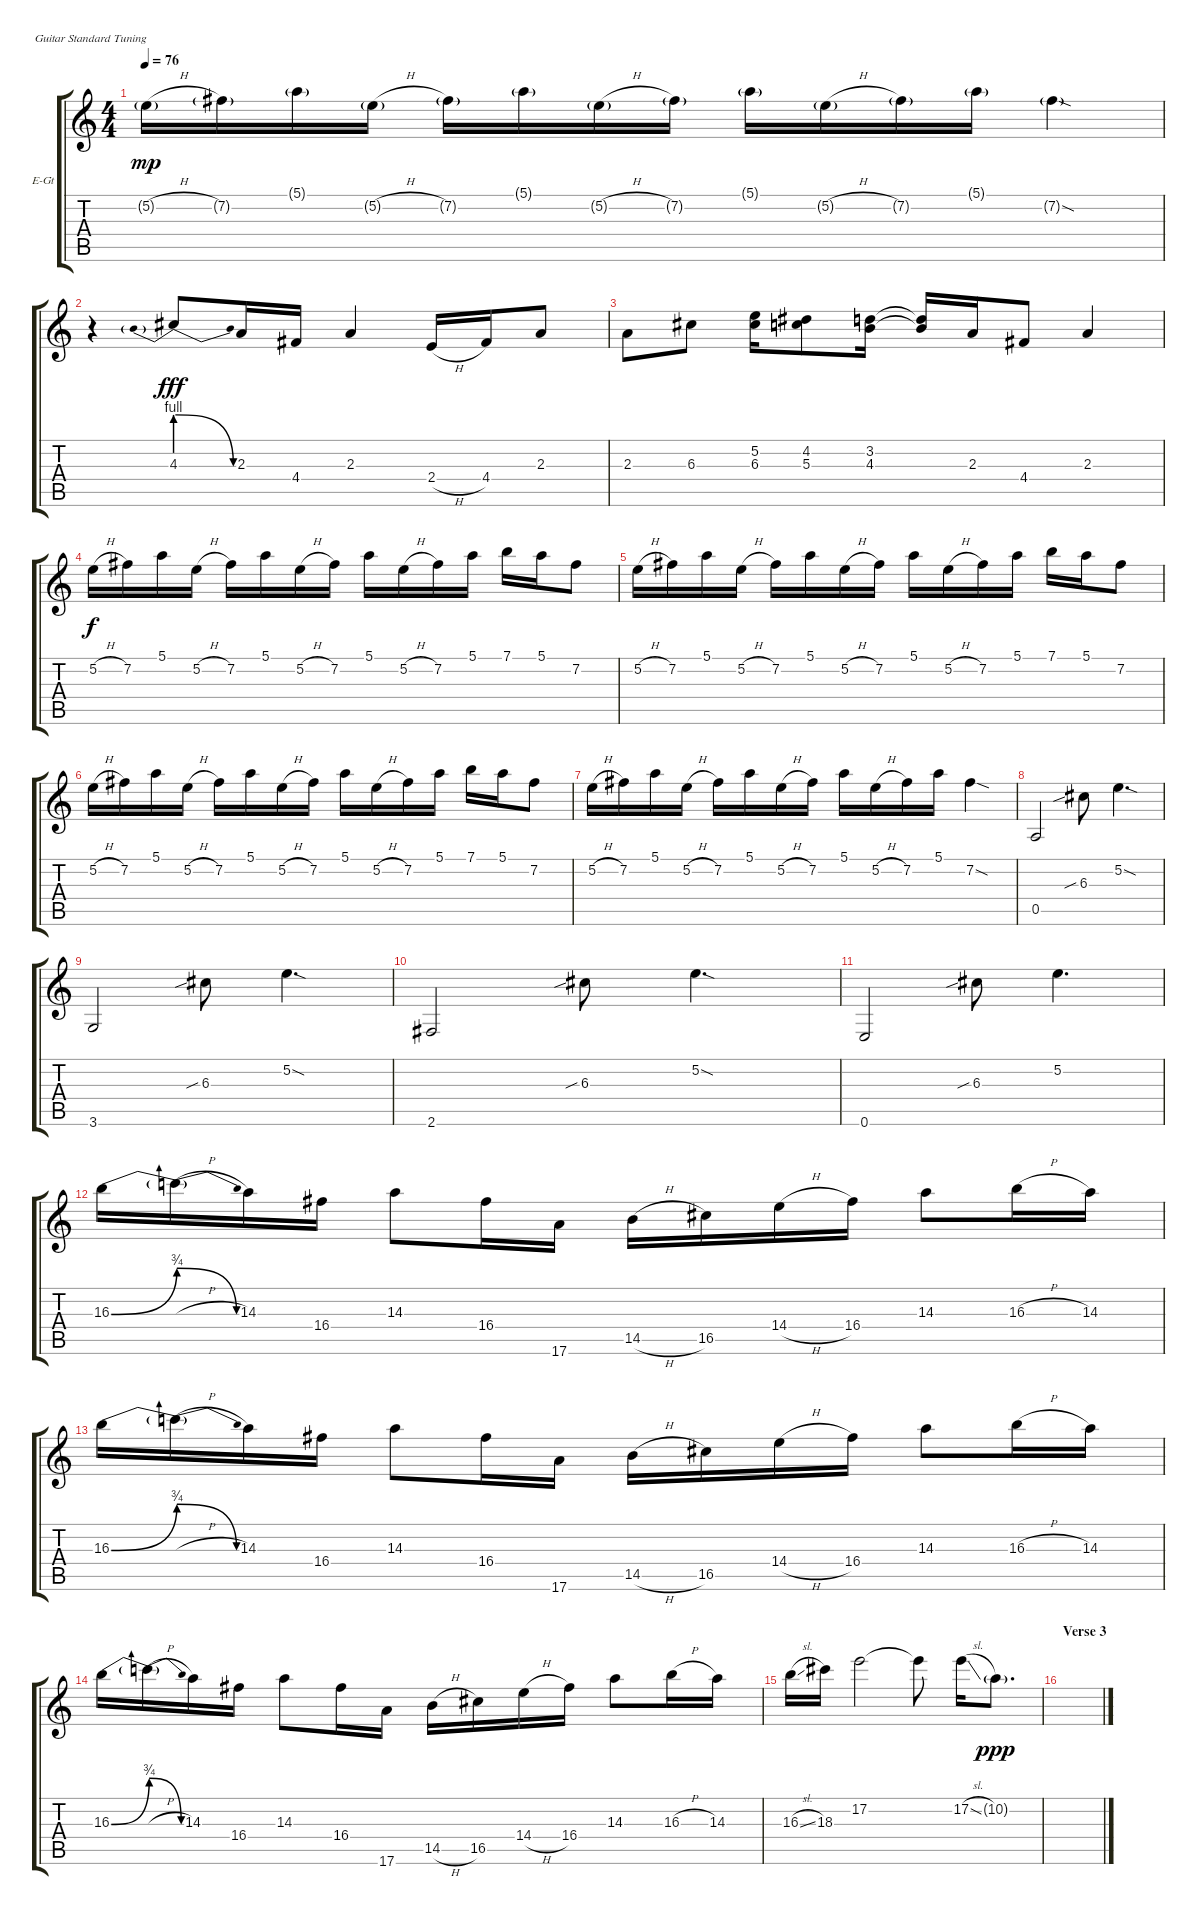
\bracketExtendMode groupsimilarinstruments
\firstSystemTrackNameOrientation horizontal
\otherSystemsTrackNameOrientation horizontal
\track ("Distorted Rhythm Guitar" "E-Gt") {instrument overdrivenguitar}
\staff {score tabs}
\tuning (E4 B3 G3 D3 A2 E2)
\ts (4 4)
\tempo 76
\clef g2
\scale
0.333333
\ks c
5.2{h g}.16{dy mp} 7.2{g}.16 5.1{g}.16 5.2{h g}.16 7.2{g}.16 5.1{g}.16 5.2{h g}.16 7.2{g}.16 5.1{g}.16 5.2{h g}.16 7.2{g}.16 5.1{g}.16 7.2{sod g}.4 |
\scale
0.333333 r.4 4.3{be (prebendrelease 0 4 60 0)}.8{dy fff} 2.3.16 4.4.16 2.3.4 2.4{h}.16 4.4.16 2.3.8 |
\scale
0.333333 2.3.8 6.3.8 (5.2 6.3).16 (4.2 5.3).8 (3.2 4.3).16 (4.3{t} 3.2{t}).16 2.3.16 4.4.8 2.3.4 |
\scale
0.333333 5.2{h}.16{dy f} 7.2.16 5.1.16 5.2{h}.16 7.2.16 5.1.16 5.2{h}.16 7.2.16 5.1.16 5.2{h}.16 7.2.16 5.1.16 7.1.16 5.1.16 7.2.8 |
\scale
0.333333 5.2{h}.16 7.2.16 5.1.16 5.2{h}.16 7.2.16 5.1.16 5.2{h}.16 7.2.16 5.1.16 5.2{h}.16 7.2.16 5.1.16 7.1.16 5.1.16 7.2.8 |
\scale
0.333333 5.2{h}.16 7.2.16 5.1.16 5.2{h}.16 7.2.16 5.1.16 5.2{h}.16 7.2.16 5.1.16 5.2{h}.16 7.2.16 5.1.16 7.1.16 5.1.16 7.2.8 |
5.2{h}.16 7.2.16 5.1.16 5.2{h}.16 7.2.16 5.1.16 5.2{h}.16 7.2.16 5.1.16 5.2{h}.16 7.2.16 5.1.16 7.2{sod}.4 |
0.5.2 6.3{sib}.8 5.2{sod}.4{d} |
3.6.2 6.3{sib}.8 5.2{sod}.4{d} |
2.6.2 6.3{sib}.8 5.2{sod}.4{d} |
0.6.2 6.3{sib}.8 5.2.4{d} |
16.3{be (bend 0 0 59.4 3)}.16 16.3{be (release 0 3 60 0) h t}.16 14.3.16 16.4.16 14.3.8 16.4.16 17.6.16 14.5{h}.16 16.5.16 14.4{h}.16 16.4.16 14.3.8 16.3{h}.16 14.3.16 |
16.3{be (bend 0 0 59.4 3)}.16 16.3{be (release 0 3 60 0) h t}.16 14.3.16 16.4.16 14.3.8 16.4.16 17.6.16 14.5{h}.16 16.5.16 14.4{h}.16 16.4.16 14.3.8 16.3{h}.16 14.3.16 |
16.3{be (bend 0 0 59.4 3)}.16 16.3{be (release 0 3 60 0) h t}.16 14.3.16 16.4.16 14.3.8 16.4.16 17.6.16 14.5{h}.16 16.5.16 14.4{h}.16 16.4.16 14.3.8 16.3{h}.16 14.3.16 |
16.3{sl}.16 18.3.16 17.2.2 17.2{t}.8 17.2{sl}.16 10.2{g}.8{d dy ppp} |
\section ("" "Verse 3")
